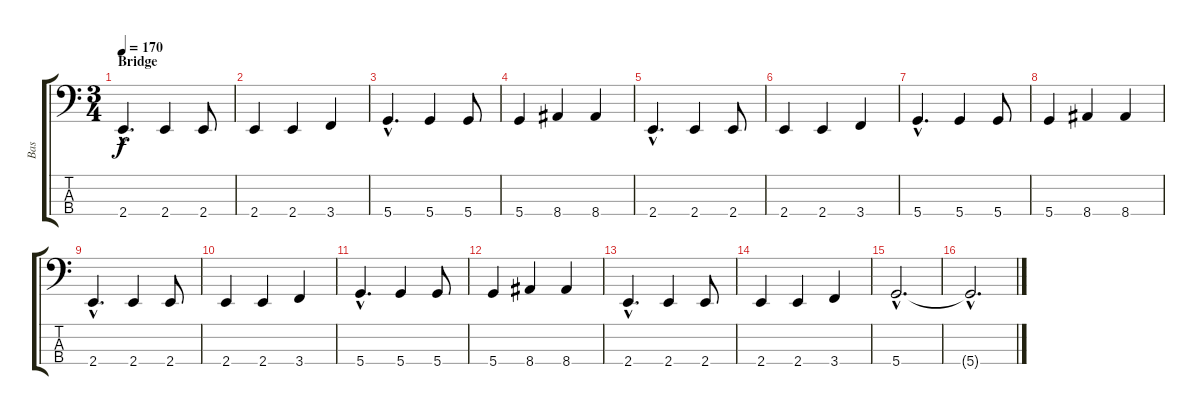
\track ("Bas" "Bas") {instrument electricbassfinger}
\staff {score tabs}
\tuning (G2 D2 A1 D1) {hide}
\ts (3 4)
\section ("" "Bridge")
\tempo 170
\clef f4
\ks c
2.4{hac}.4{d dy f} 2.4.4 2.4.8 |
2.4.4 2.4.4 3.4.4 |
5.4{hac}.4{d} 5.4.4 5.4.8 |
5.4.4 8.4.4 8.4.4 |
2.4{hac}.4{d} 2.4.4 2.4.8 |
2.4.4 2.4.4 3.4.4 |
5.4{hac}.4{d} 5.4.4 5.4.8 |
5.4.4 8.4.4 8.4.4 |
2.4{hac}.4{d} 2.4.4 2.4.8 |
2.4.4 2.4.4 3.4.4 |
5.4{hac}.4{d} 5.4.4 5.4.8 |
5.4.4 8.4.4 8.4.4 |
2.4{hac}.4{d} 2.4.4 2.4.8 |
2.4.4 2.4.4 3.4.4 |
5.4{hac}.2{d} |
5.4{hac t}.2{d}
